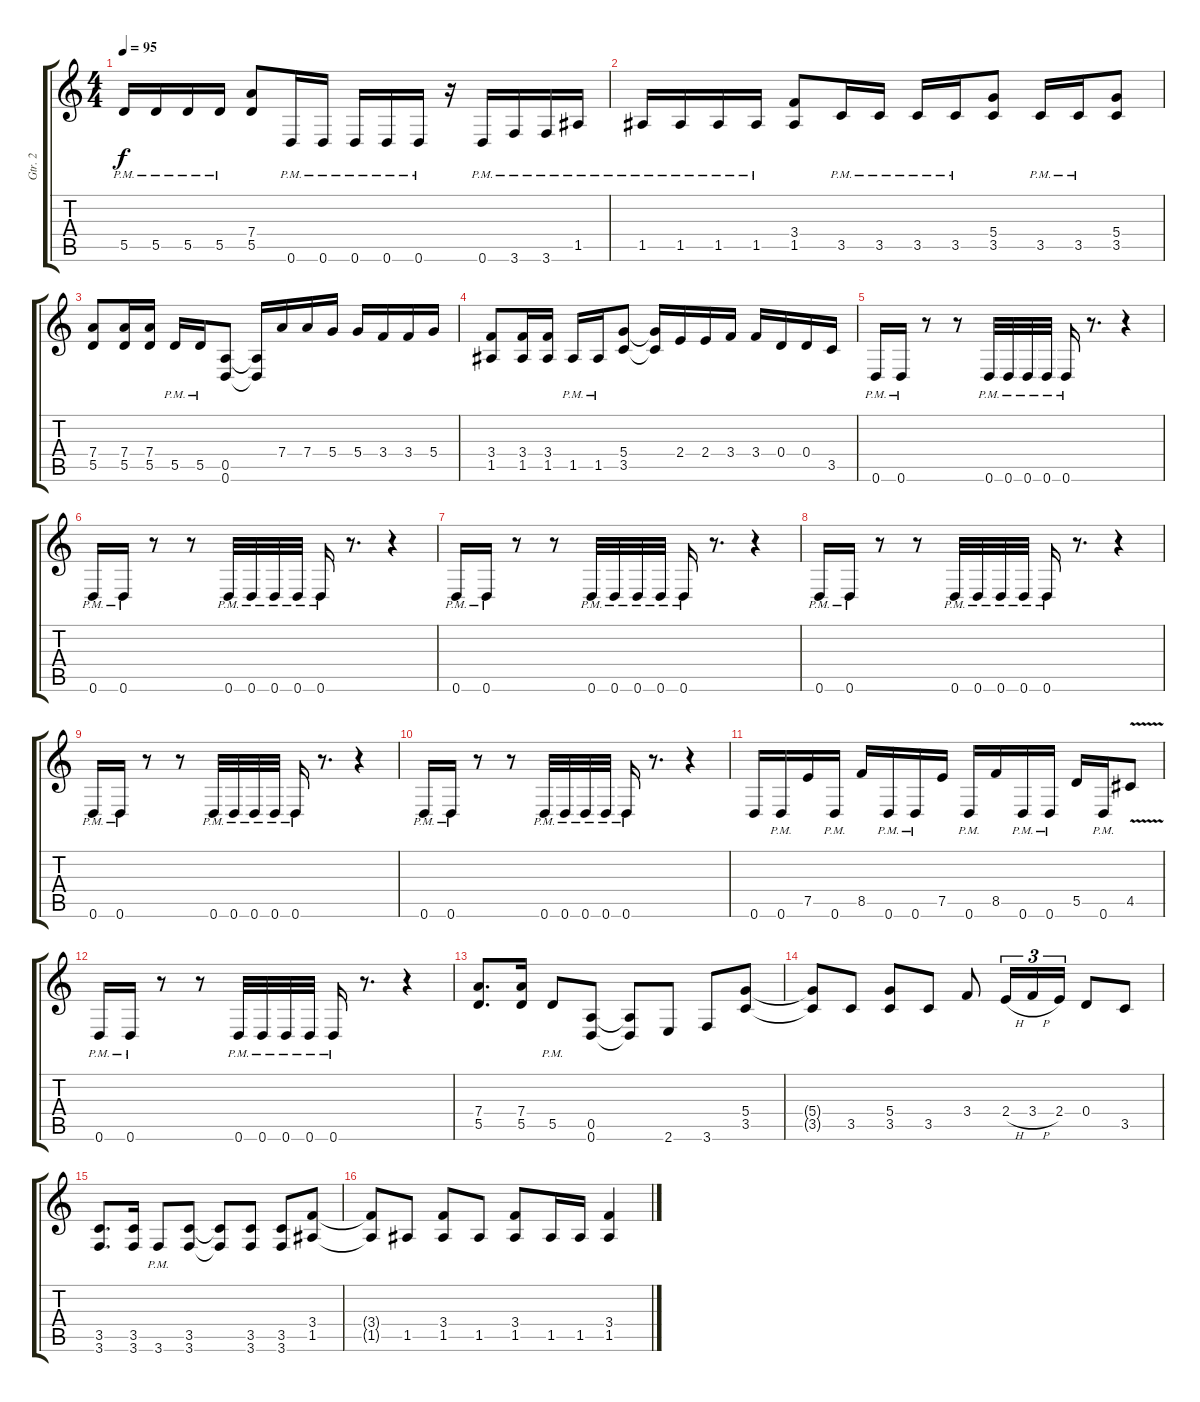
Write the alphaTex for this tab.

\track ("Gtr. 2" "Gtr. 2") {instrument distortionguitar}
\staff {score tabs}
\tuning (E4 B3 G3 D3 A2 D2) {hide}
\ts (4 4)
\tempo 95
\clef g2
\ks c
5.5{pm}.16{dy f} 5.5{pm}.16 5.5{pm}.16 5.5{pm}.16 (7.4 5.5).8 0.6{pm}.16 0.6{pm}.16 0.6{pm}.16 0.6{pm}.16 0.6{pm}.16 r.16 0.6{pm}.16 3.6{pm}.16 3.6{pm}.16 1.5{pm}.16 |
1.5{pm}.16 1.5{pm}.16 1.5{pm}.16 1.5{pm}.16 (3.4 1.5).8 3.5{pm}.16 3.5{pm}.16 3.5{pm}.16 3.5{pm}.16 (5.4 3.5).8 3.5{pm}.16 3.5{pm}.16 (5.4 3.5).8 |
(7.4 5.5).8 (7.4 5.5).16 (7.4 5.5).16 5.5{pm}.16 5.5{pm}.16 (0.5 0.6).8 (0.5{t} 0.6{t}).16 7.4.16 7.4.16 5.4.16 5.4.16 3.4.16 3.4.16 5.4.16 |
(3.4 1.5).8 (3.4 1.5).16 (3.4 1.5).16 1.5{pm}.16 1.5{pm}.16 (5.4 3.5).8 (5.4{t} 3.5{t}).16 2.4.16 2.4.16 3.4.16 3.4.16 0.4.16 0.4.16 3.5.16 |
0.6{pm}.16 0.6{pm}.16 r.8 r.8 0.6{pm}.32 0.6{pm}.32 0.6{pm}.32 0.6{pm}.32 0.6{pm}.16 r.8{d} r.4 |
0.6{pm}.16 0.6{pm}.16 r.8 r.8 0.6{pm}.32 0.6{pm}.32 0.6{pm}.32 0.6{pm}.32 0.6{pm}.16 r.8{d} r.4 |
0.6{pm}.16 0.6{pm}.16 r.8 r.8 0.6{pm}.32 0.6{pm}.32 0.6{pm}.32 0.6{pm}.32 0.6{pm}.16 r.8{d} r.4 |
0.6{pm}.16 0.6{pm}.16 r.8 r.8 0.6{pm}.32 0.6{pm}.32 0.6{pm}.32 0.6{pm}.32 0.6{pm}.16 r.8{d} r.4 |
0.6{pm}.16 0.6{pm}.16 r.8 r.8 0.6{pm}.32 0.6{pm}.32 0.6{pm}.32 0.6{pm}.32 0.6{pm}.16 r.8{d} r.4 |
0.6{pm}.16 0.6{pm}.16 r.8 r.8 0.6{pm}.32 0.6{pm}.32 0.6{pm}.32 0.6{pm}.32 0.6{pm}.16 r.8{d} r.4 |
0.6.16 0.6{pm}.16 7.5.16 0.6{pm}.16 8.5.16 0.6{pm}.16 0.6{pm}.16 7.5.16 0.6{pm}.16 8.5.16 0.6{pm}.16 0.6{pm}.16 5.5.16 0.6{pm}.16 4.5{v}.8 |
0.6{pm}.16 0.6{pm}.16 r.8 r.8 0.6{pm}.32 0.6{pm}.32 0.6{pm}.32 0.6{pm}.32 0.6{pm}.16 r.8{d} r.4 |
(7.4 5.5).8{d} (7.4 5.5).16 5.5{pm}.8 (0.5 0.6).8 (0.5{t} 0.6{t}).8 2.6.8 3.6.8 (5.4 3.5).8 |
(5.4{t} 3.5{t}).8 3.5.8 (5.4 3.5).8 3.5.8 3.4.8 2.4{h}.16{tu (3 2)} 3.4{h}.16{tu (3 2)} 2.4.16{tu (3 2)} 0.4.8 3.5.8 |
(3.5 3.6).8{d} (3.5 3.6).16 3.6{pm}.8 (3.5 3.6).8 (3.5{t} 3.6{t}).8 (3.5 3.6).8 (3.5 3.6).8 (3.4 1.5).8 |
(3.4{t} 1.5{t}).8 1.5.8 (3.4 1.5).8 1.5.8 (3.4 1.5).8 1.5.16 1.5.16 (3.4 1.5).4
